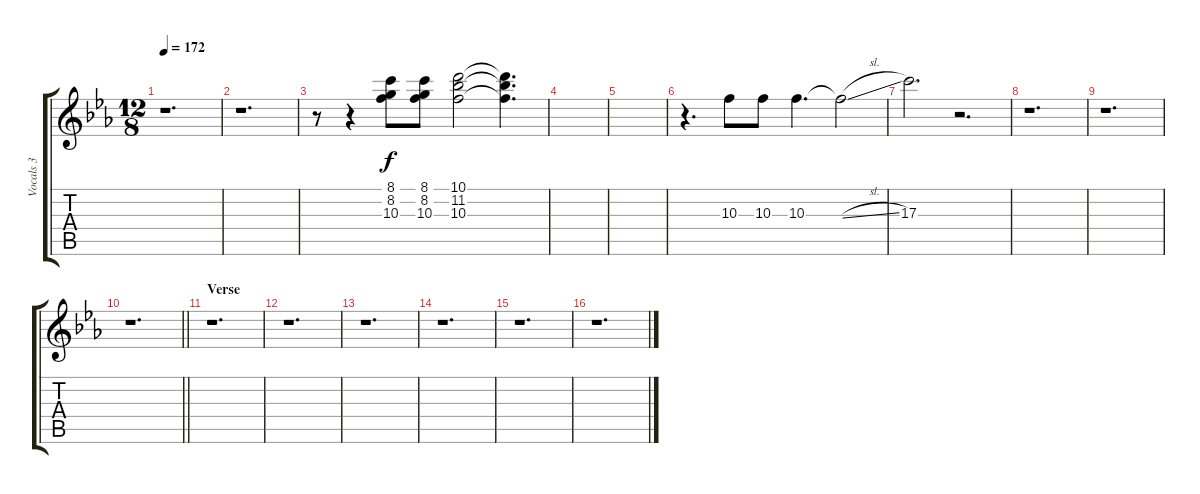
\track ("Vocals 3" "Vocals 3") {instrument electricguitarjazz}
\staff {score tabs}
\tuning (E4 B3 G3 D3 A2 E2) {hide}
\ts (12 8)
\tempo 172
\clef g2
\ks cminor
r.1{d dy f} |
r.1{d} |
r.8 r.4 (8.1 8.2 10.3).8 (8.1 8.2 10.3).8 (10.1 11.2 10.3).2 (10.1{t} 11.2{t} 10.3{t}).4{d} |
|
|
r.4{d} 10.3.8 10.3.8 10.3.4{d} 10.3{sl t}.2 |
17.3.2{d} r.2{d} |
r.1{d} |
r.1{d} |
\barLineRight lightlight
r.1{d} |
\section ("" "Verse")
r.1{d} |
r.1{d} |
r.1{d} |
r.1{d} |
r.1{d} |
r.1{d}
